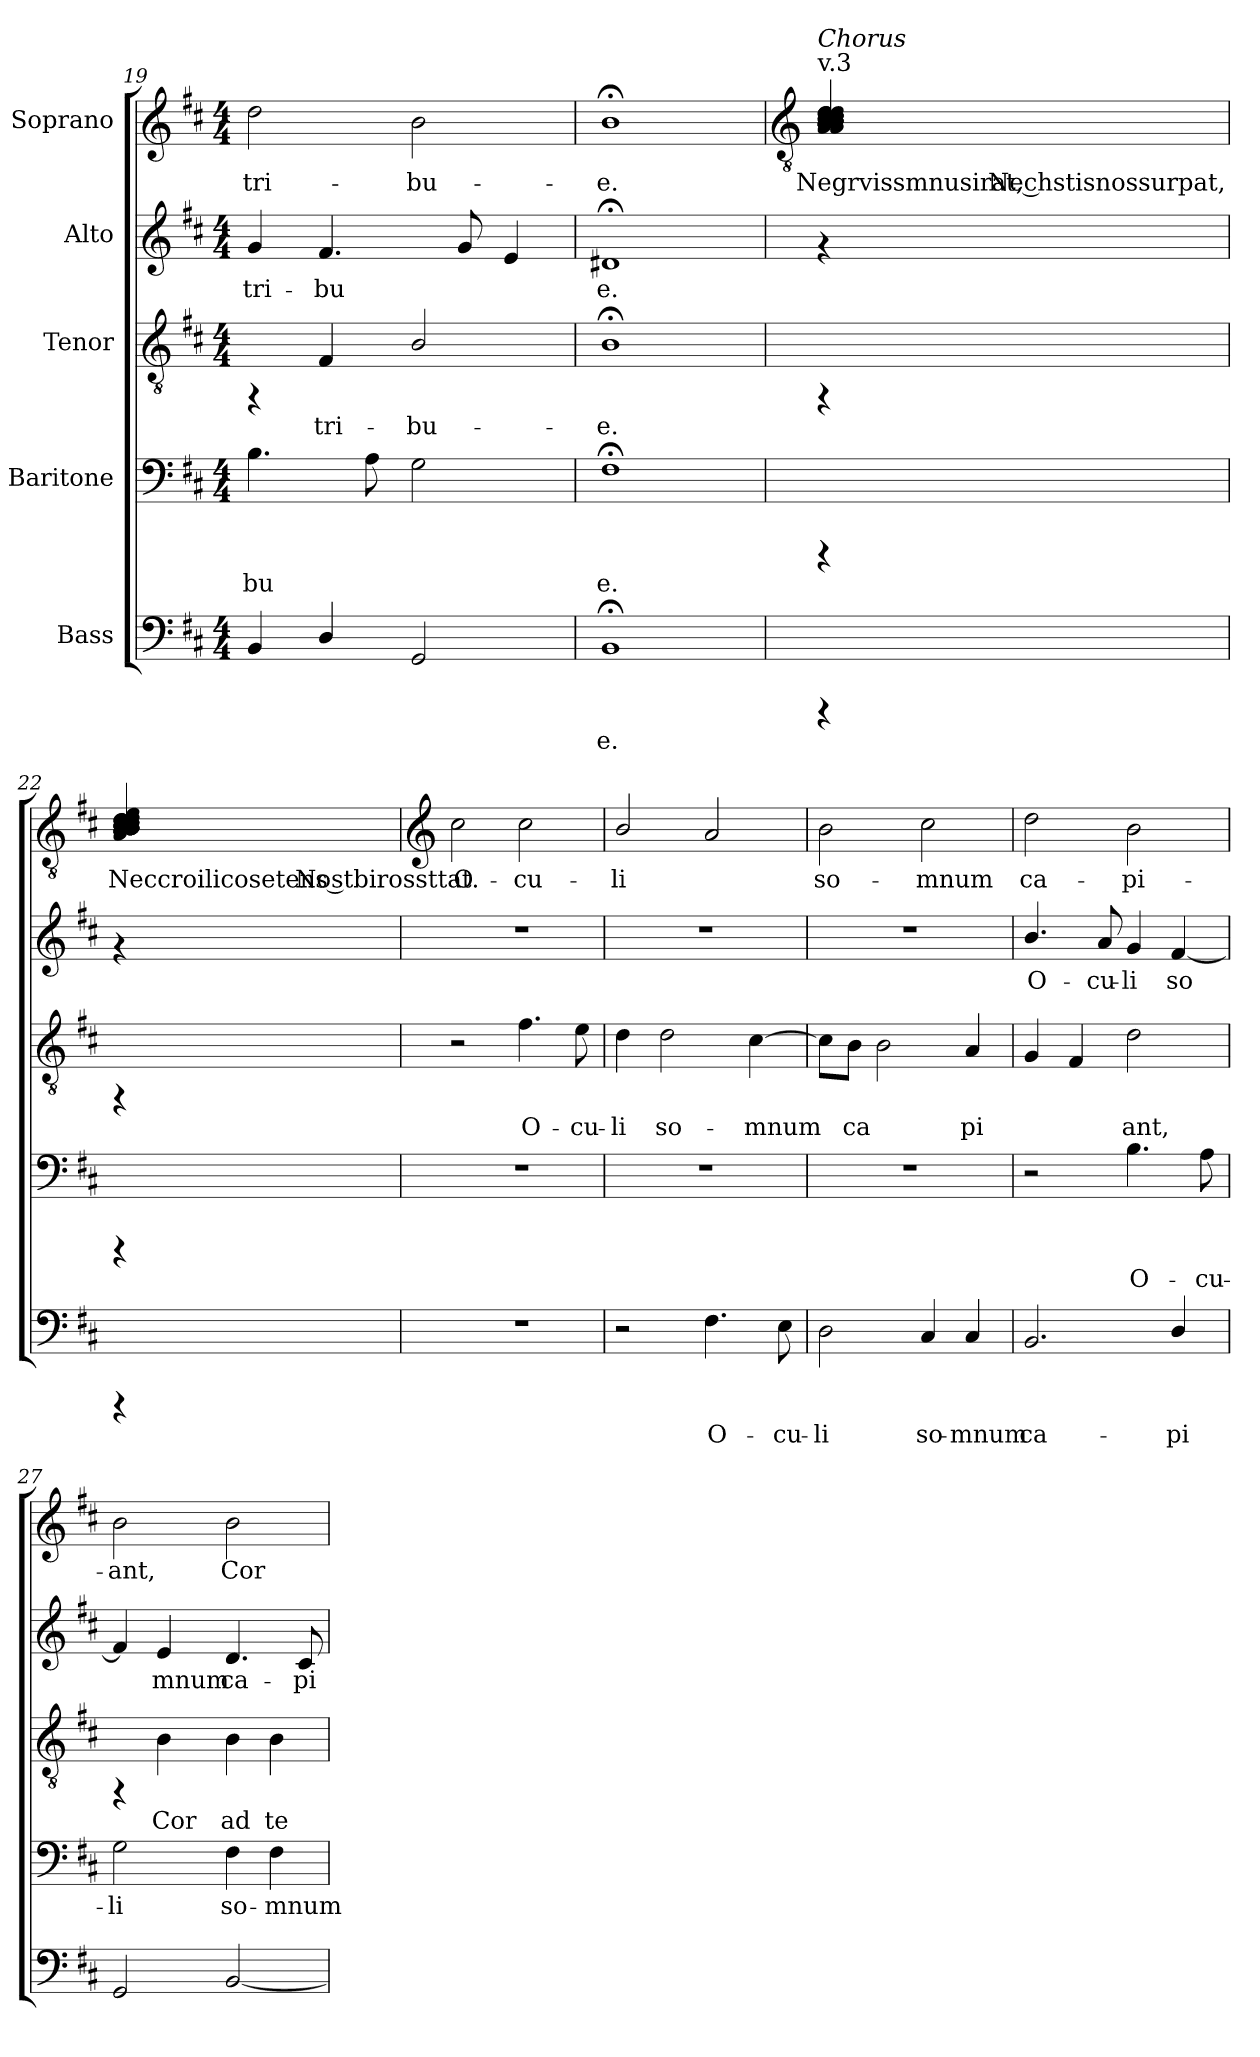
**kern	**text	**kern	**text	**kern	**text	**kern	**text	**kern	**text
*part5	*part5	*part4	*part4	*part3	*part3	*part2	*part2	*part1	*part1
*staff5	*staff5	*staff4	*staff4	*staff3	*staff3	*staff2	*staff2	*staff1	*staff1
*I"Bass	*	*I"Baritone	*	*I"Tenor	*	*I"Alto	*	*I"Soprano	*
*clefF4	*	*clefF4	*	*clefGv2	*	*clefG2	*	*clefG2	*
*k[f#c#]	*	*k[f#c#]	*	*k[f#c#]	*	*k[f#c#]	*	*k[f#c#]	*
*D:	*	*D:	*	*D:	*	*D:	*	*D:	*
*M4/4	*	*M4/4	*	*M4/4	*	*M4/4	*	*M4/4	*
=19	=19	=19	=19	=19	=19	=19	=19	=19	=19
!	!LO:LY:b:cj	!	!LO:LY:b:cj	!	!	!	!LO:LY:b:cj	!	!LO:LY:b:cj
4BB/	--	4.B\	-bu-	4rFF	.	4g/	tri-	2dd\	tri-
!	!LO:LY:b:cj	!	!	!	!LO:LY:b:cj	!	!LO:LY:b:cj	!	!
4D/	--	.	.	4F#/	tri-	4.f#/	-bu-	.	.
!	!	!	!LO:LY:b:cj	!	!	!	!	!	!
.	.	8A\	--	.	.	.	.	.	.
!	!LO:LY:b:cj	!	!LO:LY:b:cj	!	!LO:LY:b:cj	!	!	!	!LO:LY:b:cj
2GG/	--	2G\	--	2B/	-bu-	.	.	2b\	-bu-
!	!	!	!	!	!	!	!LO:LY:b:cj	!	!
.	.	.	.	.	.	8g/	--	.	.
!	!	!	!	!	!	!	!LO:LY:b:cj	!	!
.	.	.	.	.	.	4e/	--	.	.
=20!	=20!	=20!	=20!	=20!	=20!	=20!	=20!	=20!	=20!
!	!LO:LY:b:cj	!	!LO:LY:b:cj	!	!LO:LY:b:cj	!	!LO:LY:b:cj	!	!LO:LY:b:cj
1BB;<	-e.	1F#;<	-e.	1B;<	-e.	1d#X;<	-e.	1b;<	-e.
!!LO:LB:g=z
=21!	=21!	=21!	=21!	=21!	=21!	=21!	=21!	=21!	=21!
*	*	*	*	*	*	*	*	*clefGv2	*
!	!	!	!	!	!	!	!	!LO:TX:a:t=v.3	!
!	!	!	!	!	!	!	!	!LO:TX:a:i:t=Chorus	!
!	!	!	!	!	!	!	!	!	!LO:LY:b:cj
4rCCC	.	4rCCC	.	4rFF	.	4rf	.	(>4d/ 4d/ 4d/ 4c#/ 4c#/ 4c#/ 4c#/ 4B/ 4B/ 4B/ 4B/ 4B/ 4B/ 4B/ 4A/ 4A/ 4c#/	Negrvissmnusirat, Nechstisnossurpat,
!!LO:LB:g=z
=22	=22	=22	=22	=22	=22	=22	=22	=22	=22
!	!	!	!	!	!	!	!	!	!LO:LY:b:cj
4rCCC	.	4rCCC	.	4rFF	.	4rf	.	(>4e/ 4d/ 4d/ 4d/ 4d/ 4c#/ 4c#/ 4c#/ 4c#/ 4c#/ 4B/ 4B/ 4B/ 4B/ 4B/ 4B/ 4A/ 4B/	Neccroilicosetens Nostbirossttat.
!!LO:PB:g=z
=23!	=23!	=23!	=23!	=23!	=23!	=23!	=23!	=23!	=23!
*	*	*	*	*	*	*	*	*clefG2	*
!	!	!	!	!	!	!	!	!	!LO:LY:b:cj
1r	.	1r	.	2r	.	1r	.	2cc#\	O-
!	!	!	!	!	!LO:LY:b:cj	!	!	!	!LO:LY:b:cj
.	.	.	.	4.f#\	O-	.	.	2cc#\	-cu-
!	!	!	!	!	!LO:LY:b:cj	!	!	!	!
.	.	.	.	8e\	-cu-	.	.	.	.
=24!	=24!	=24!	=24!	=24!	=24!	=24!	=24!	=24!	=24!
!	!	!	!	!	!LO:LY:b:cj	!	!	!	!LO:LY:b:cj
2r	.	1r	.	4d\	-li	1r	.	2b/	-li
!	!	!	!	!	!LO:LY:b:cj	!	!	!	!
.	.	.	.	2d\	so-	.	.	.	.
!	!LO:LY:b:cj	!	!	!	!	!	!	!	!LO:LY:b:cj
4.F#\	O-	.	.	.	.	.	.	2a/	.
!	!	!	!	!	!LO:LY:b:cj	!	!	!	!
.	.	.	.	[>4c#\	-mnum	.	.	.	.
!	!LO:LY:b:cj	!	!	!	!	!	!	!	!
8E\	-cu-	.	.	.	.	.	.	.	.
=25!	=25!	=25!	=25!	=25!	=25!	=25!	=25!	=25!	=25!
!	!LO:LY:b:cj	!	!	!	!LO:LY:b:cj	!	!	!	!LO:LY:b:cj
2D\	-li	1r	.	8c#\L]	.	1r	.	2b\	so-
!	!	!	!	!	!LO:LY:b:cj	!	!	!	!
.	.	.	.	8B\J	ca-	.	.	.	.
!	!	!	!	!	!LO:LY:b:cj	!	!	!	!
.	.	.	.	2B\	--	.	.	.	.
!	!LO:LY:b:cj	!	!	!	!	!	!	!	!LO:LY:b:cj
4C#/	so-	.	.	.	.	.	.	2cc#\	-mnum
!	!LO:LY:b:cj	!	!	!	!LO:LY:b:cj	!	!	!	!
4C#/	-mnum	.	.	4A/	-pi-	.	.	.	.
=26!	=26!	=26!	=26!	=26!	=26!	=26!	=26!	=26!	=26!
!	!LO:LY:b:cj	!	!	!	!LO:LY:b:cj	!	!LO:LY:b:cj	!	!LO:LY:b:cj
2.BB/	ca-	2r	.	4G/	--	4.b/	O-	2dd\	ca-
!	!	!	!	!	!LO:LY:b:cj	!	!	!	!
.	.	.	.	4F#/	--	.	.	.	.
!	!	!	!	!	!	!	!LO:LY:b:cj	!	!
.	.	.	.	.	.	8a/	-cu-	.	.
!	!	!	!LO:LY:b:cj	!	!LO:LY:b:cj	!	!LO:LY:b:cj	!	!LO:LY:b:cj
.	.	4.B\	O-	2d\	-ant,	4g/	-li	2b\	-pi-
!	!LO:LY:b:cj	!	!	!	!	!	!LO:LY:b:cj	!	!
4D/	-pi-	.	.	.	.	[<4f#/	so-	.	.
!	!	!	!LO:LY:b:cj	!	!	!	!	!	!
.	.	8A\	-cu-	.	.	.	.	.	.
=27!	=27!	=27!	=27!	=27!	=27!	=27!	=27!	=27!	=27!
!	!LO:LY:b:cj	!	!LO:LY:b:cj	!	!	!	!LO:LY:b:cj	!	!LO:LY:b:cj
2GG/	--	2G\	-li	4rFF	.	4f#/]	--	2b\	-ant,
!	!	!	!	!	!LO:LY:b:cj	!	!LO:LY:b:cj	!	!
.	.	.	.	4B\	Cor	4e/	-mnum	.	.
!	!LO:LY:b:cj	!	!LO:LY:b:cj	!	!LO:LY:b:cj	!	!LO:LY:b:cj	!	!LO:LY:b:cj
[<2BB/	--	4F#\	so-	4B\	ad	4.d/	ca-	2b\	Cor
!	!	!	!LO:LY:b:cj	!	!LO:LY:b:cj	!	!	!	!
.	.	4F#\	-mnum	4B\	te	.	.	.	.
!	!	!	!	!	!	!	!LO:LY:b:cj	!	!
.	.	.	.	.	.	8c#/	-pi-	.	.
=!	=!	=!	=!	=!	=!	=!	=!	=!	=!
*-	*-	*-	*-	*-	*-	*-	*-	*-	*-
